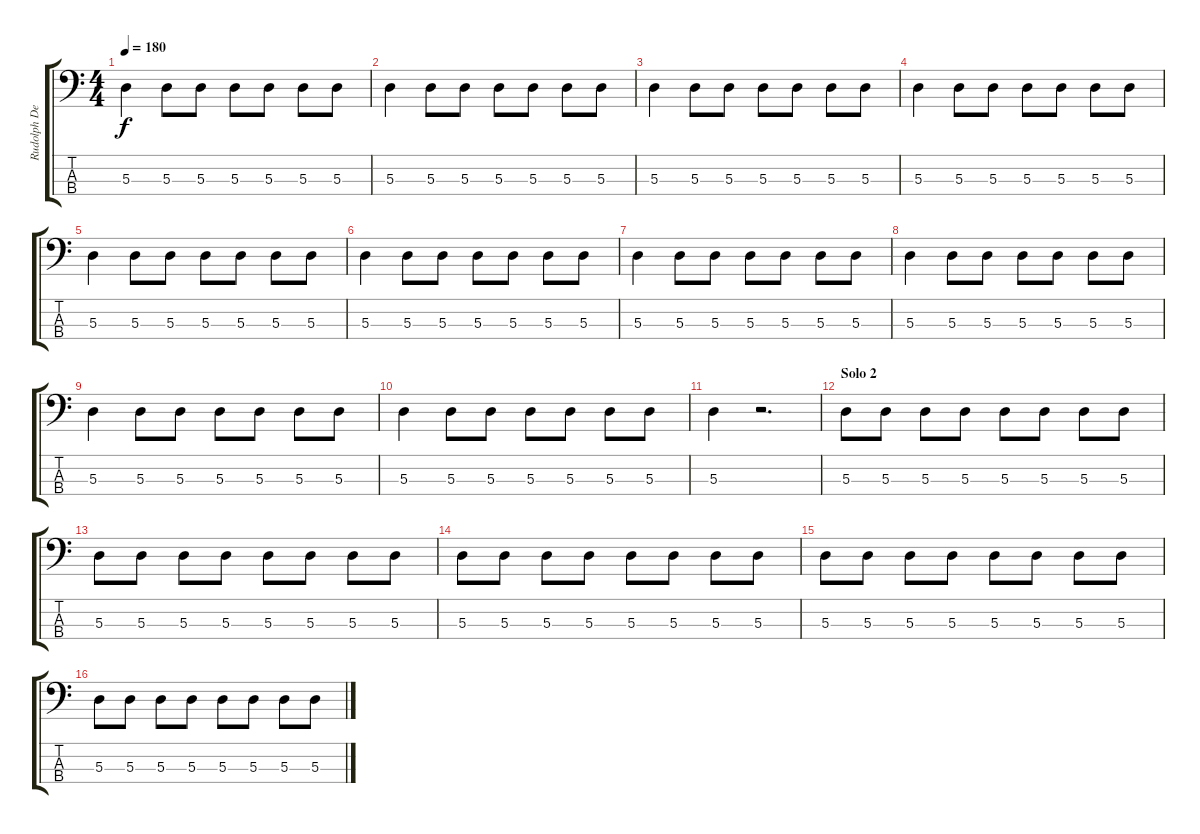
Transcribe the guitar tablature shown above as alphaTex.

\track ("Rudolph De Borst" "Rudolph De") {instrument electricbasspick}
\staff {score tabs}
\tuning (G2 D2 A1 E1) {hide}
\ts (4 4)
\tempo 180
\clef f4
\ks c
5.3.4{dy f} 5.3.8 5.3.8 5.3.8 5.3.8 5.3.8 5.3.8 |
5.3.4 5.3.8 5.3.8 5.3.8 5.3.8 5.3.8 5.3.8 |
5.3.4 5.3.8 5.3.8 5.3.8 5.3.8 5.3.8 5.3.8 |
5.3.4 5.3.8 5.3.8 5.3.8 5.3.8 5.3.8 5.3.8 |
5.3.4 5.3.8 5.3.8 5.3.8 5.3.8 5.3.8 5.3.8 |
5.3.4 5.3.8 5.3.8 5.3.8 5.3.8 5.3.8 5.3.8 |
5.3.4 5.3.8 5.3.8 5.3.8 5.3.8 5.3.8 5.3.8 |
5.3.4 5.3.8 5.3.8 5.3.8 5.3.8 5.3.8 5.3.8 |
5.3.4 5.3.8 5.3.8 5.3.8 5.3.8 5.3.8 5.3.8 |
5.3.4 5.3.8 5.3.8 5.3.8 5.3.8 5.3.8 5.3.8 |
5.3.4 r.2{d} |
\section ("" "Solo 2")
5.3.8 5.3.8 5.3.8 5.3.8 5.3.8 5.3.8 5.3.8 5.3.8 |
5.3.8 5.3.8 5.3.8 5.3.8 5.3.8 5.3.8 5.3.8 5.3.8 |
5.3.8 5.3.8 5.3.8 5.3.8 5.3.8 5.3.8 5.3.8 5.3.8 |
5.3.8 5.3.8 5.3.8 5.3.8 5.3.8 5.3.8 5.3.8 5.3.8 |
5.3.8 5.3.8 5.3.8 5.3.8 5.3.8 5.3.8 5.3.8 5.3.8
